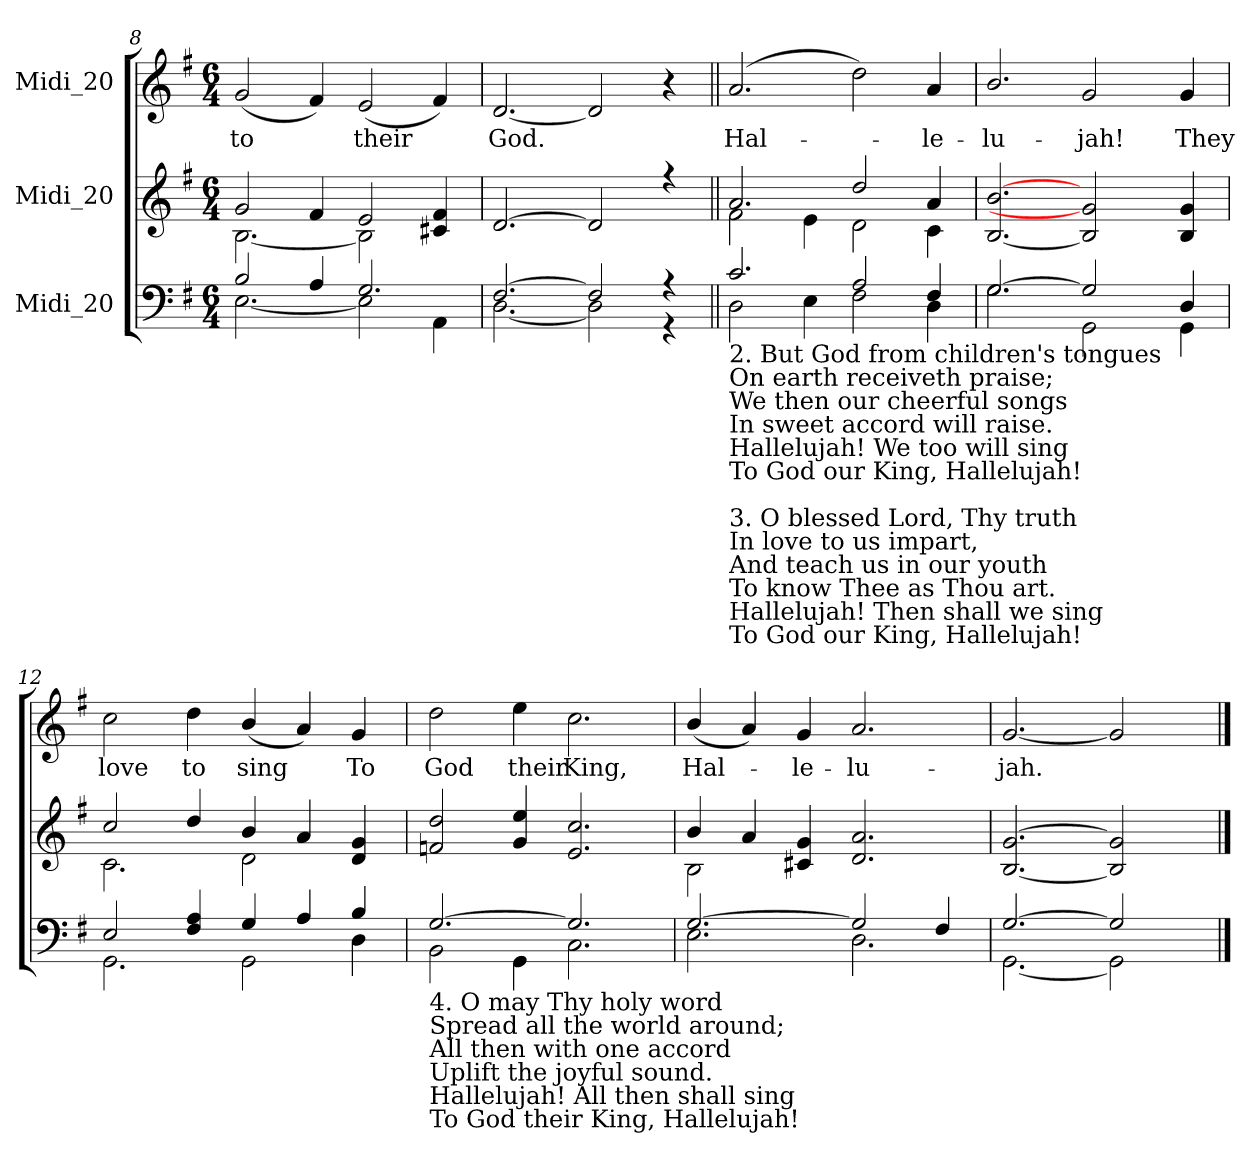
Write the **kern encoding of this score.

**kern	**kern	**kern	**text
*part3	*part2	*part1	*part1
*staff3	*staff2	*staff1	*staff1
*I"Midi_20	*I"Midi_20	*I"Midi_20	*
*clefF4	*clefG2	*clefG2	*
*k[f#]	*k[f#]	*k[f#]	*
*G:	*G:	*G:	*
*M6/4	*M6/4	*M6/4	*
=8	=8	=8	=8
*^	*^	*	*
!	!	!	!	!	!LO:LY:b
2B/	[2.E\	2g/	[2.B\	(<2g	to
4A/	.	4f#/	.	4f#)	.
!	!	!	!	!	!LO:LY:b
2.G/	2E\]	2e/	2B\]	(<2e	their
.	4AA\	4c#X/ 4f#/	4ryy	4f#)	.
=9	=9	=9	=9	=9	=9
!	!	!	!	!	!LO:LY:b
[2.F#/	[2.D\	[2.d/	1.ryy	[2.d	God.
2F#/]	2D\]	2d/]	.	2d]	.
4r	4r	4r	.	4r	.
!!LO:LB:g=z
=10||	=10||	=10||	=10||	=10||	=10||
!LO:TX:b:t=2. But God from children's tongues\nOn earth receiveth praise;\nWe then our cheerful songs\nIn sweet accord will raise.\nHallelujah! We too will sing\nTo God our King, Hallelujah!\n\n3. O blessed Lord, Thy truth\nIn love to us impart,\nAnd teach us in our youth\nTo know Thee as Thou art.\nHallelujah! Then shall we sing\nTo God our King, Hallelujah!	!	!	!	!	!
!	!	!	!	!	!LO:LY:b
2.c/	2D\	2.a/	2f#\	(<2.a	Hal-
.	4E\	.	4e\	.	.
2A/	2F#\	2dd/	2d\	2dd)	.
!	!	!	!	!	!LO:LY:b
4F#/	4D\	4a/	4c\	4a	le-
=11	=11	=11	=11	=11	=11
!	!	!	!	!	!LO:LY:b
[2.G/	2.G\	[2.B/ [2.b/	1ryy	2.b/	-lu-
!	!	!	!	!	!LO:LY:b
2G/]	2GG\	2B/] 2g/]	.	2g	-jah!
.	.	.	4ryy	.	.
!	!	!	!	!	!LO:LY:b
4D/	4GG\	4B/ 4g/	4ryy	4g	They
=12	=12	=12	=12	=12	=12
!	!	!	!	!	!LO:LY:b
2E/	2.GG\	2cc/	2.c\	2cc	love
!	!	!	!	!	!LO:LY:b
4F#/ 4A/	.	4dd/	.	4dd	to
!	!	!	!	!	!LO:LY:b
4G/	2GG\	4b/	2d\	(<4b/	sing
4A/	.	4a/	.	4a)	.
!	!	!	!	!	!LO:LY:b
4B/	4D\	4d/ 4g/	4ryy	4g	To
=13	=13	=13	=13	=13	=13
!LO:TX:b:t=4. O may Thy holy word\nSpread all the world around;\nAll then with one accord\nUplift the joyful sound.\nHallelujah! All then shall sing\nTo God their King, Hallelujah!	!	!	!	!	!
!	!	!	!	!	!LO:LY:b
[2.G/	2BB\	2fn/ 2dd/	1.ryy	2dd	God
!	!	!	!	!	!LO:LY:b
.	4GG\	4g/ 4ee/	.	4ee	their
!	!	!	!	!	!LO:LY:b
2.G/]	2.C\	2.e/ 2.cc/	.	2.cc	King,
=14	=14	=14	=14	=14	=14
!	!	!	!	!	!LO:LY:b
[2.G/	2.E\	4b/	2B\	(<4b/	Hal-
.	.	4a/	.	4a)	.
!	!	!	!	!	!LO:LY:b
.	.	4c#X/ 4g/	1ryy	4g	le-
!	!	!	!	!	!LO:LY:b
2G/]	2.D\	2.d/ 2.a/	.	2.a	-lu-
4F#/	.	.	.	.	.
=15	=15	=15	=15	=15	=15
!	!	!	!	!	!LO:LY:b
[2.G/	[2.GG\	[2.B/ [2.g/	1ryy	[2.g	-jah.
2G/]	2GG\]	2B/] 2g/]	.	2g]	.
.	.	.	4ryy	.	.
*v	*v	*	*	*	*
*	*v	*v	*	*
==	==	==	==
*-	*-	*-	*-
